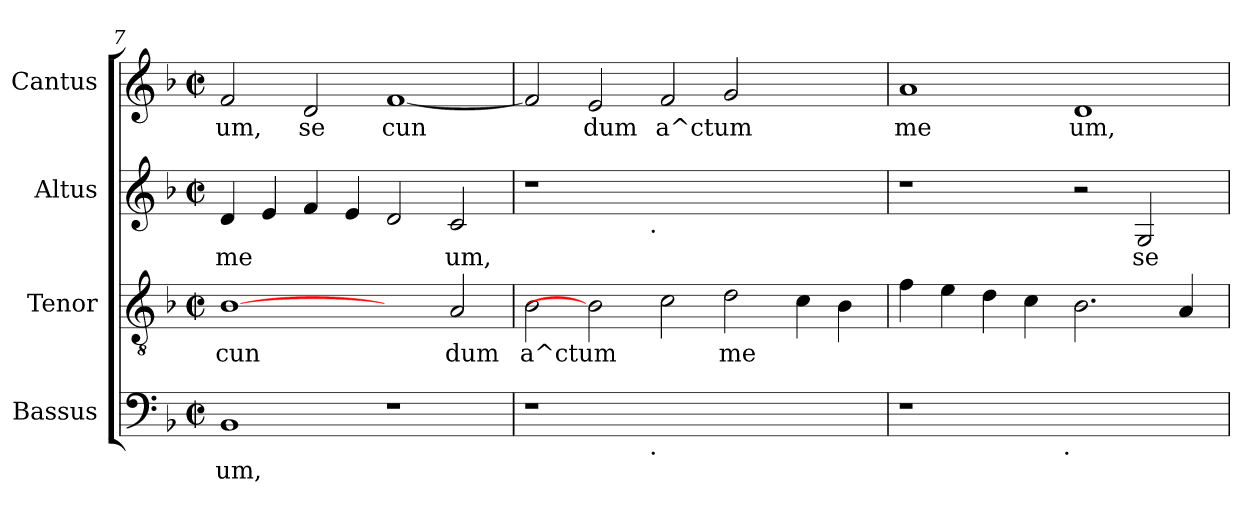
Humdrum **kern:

**kern	**text	**kern	**text	**kern	**text	**kern	**text
*part4	*part4	*part3	*part3	*part2	*part2	*part1	*part1
*staff4	*staff4	*staff3	*staff3	*staff2	*staff2	*staff1	*staff1
*I"Bassus	*	*I"Tenor	*	*I"Altus	*	*I"Cantus	*
*clefF4	*	*clefGv2	*	*clefG2	*	*clefG2	*
*k[b-]	*	*k[b-]	*	*k[b-]	*	*k[b-]	*
*F:	*	*F:	*	*F:	*	*F:	*
*M2/2	*	*M2/2	*	*M2/2	*	*M2/2	*
*met(c|)	*	*met(c|)	*	*met(c|)	*	*met(c|)	*
=7	=7	=7	=7	=7	=7	=7	=7
!	!LO:LY:b:cj	!	!LO:LY:b:cj	!	!LO:LY:b:cj	!	!LO:LY:b:cj
1BB-	-um,	[1B-	cun	4d/	me	2f/	um,
!	!	!	!	!	!LO:LY:b:cj	!	!
.	.	.	.	4e/	.	.	.
!	!	!	!	!	!LO:LY:b:cj	!	!LO:LY:b:cj
.	.	.	.	4f/	.	2d/	se
!	!	!	!	!	!LO:LY:b:cj	!	!
.	.	.	.	4e/	.	.	.
!	!	!	!	!	!LO:LY:b:cj	!	!LO:LY:b:cj
1r	.	2ryy	.	2d/	.	[<1f	cun
!	!	!	!LO:LY:b:cj	!	!LO:LY:b:cj	!	!
.	.	2A/	dum	2c/	um,	.	.
=8	=8	=8	=8	=8	=8	=8	=8
!	!	!	!LO:LY:b:cj	!	!	!	!LO:LY:b:cj
*^	*	*	*	*^	*	*	*
1r	2ryy	.	2B-\	a^ctum	1r	2ryy	.	2f/]	.
!	!	!	!	!	!	!	!	!	!LO:LY:b:cj
.	4...ryy	.	2B-]	.	.	4...ryy	.	2e/	dum
!	!	!	!	!	!	!LO:TX:b:t=.	!	!	!
!	!LO:TX:b:t=.	!	!	!	!	!	!	!	!
.	1ryy	.	.	.	.	1ryy	.	.	.
!	!	!	!	!LO:LY:b:cj	!	!	!	!	!LO:LY:b:cj
1.ryy	.	.	2c\	.	1.ryy	.	.	2f/	a^ctum
!	!	!	!	!LO:LY:b:cj	!	!	!	!	!LO:LY:b:cj
.	.	.	2d\	me	.	.	.	2g/	.
.	2ryy	.	.	.	.	2ryy	.	.	.
!	!	!	!	!LO:LY:b:cj	!	!	!	!	!
.	.	.	4c\	.	.	.	.	2ryy	.
!	!	!	!	!LO:LY:b:cj	!	!	!	!	!
.	.	.	4B-\	.	.	.	.	.	.
.	32ryy	.	.	.	.	32ryy	.	.	.
=9	=9	=9	=9	=9	=9	=9	=9	=9	=9
!	!	!	!	!LO:LY:b:cj	!	!	!	!	!LO:LY:b:cj
*	*	*	*	*	*v	*v	*	*	*
1r	2ryy	.	4f\	.	1r	.	1a	me
!	!	!	!	!LO:LY:b:cj	!	!	!	!
.	.	.	4e\	.	.	.	.	.
!	!	!	!	!LO:LY:b:cj	!	!	!	!
.	4...ryy	.	4d\	.	.	.	.	.
!	!	!	!	!LO:LY:b:cj	!	!	!	!
.	.	.	4c\	.	.	.	.	.
!	!LO:TX:b:t=.	!	!	!	!	!	!	!
.	1ryy	.	.	.	.	.	.	.
!	!	!	!	!LO:LY:b:cj	!	!	!	!LO:LY:b:cj
1ryy	.	.	2.B-\	.	2r	.	1d	um,
!	!	!	!	!	!	!LO:LY:b:cj	!	!
.	.	.	.	.	2G/	se	.	.
!	!	!	!	!LO:LY:b:cj	!	!	!	!
.	.	.	4A/	.	.	.	.	.
.	32ryy	.	.	.	.	.	.	.
*v	*v	*	*	*	*	*	*	*
=	=	=	=	=	=	=	=
*-	*-	*-	*-	*-	*-	*-	*-
